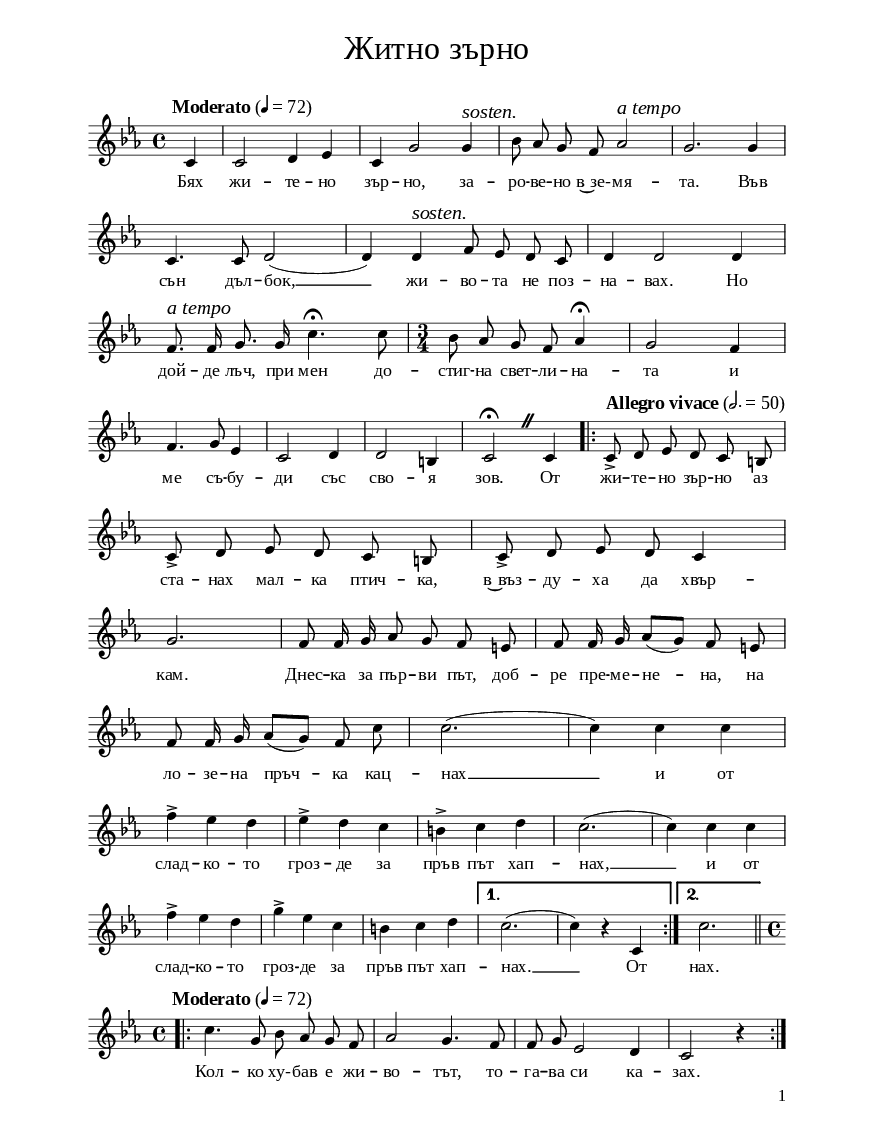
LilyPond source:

\version "2.24.2"

% include paper part and global functions
\include "include/globals.ily"

\bookpart {
  \label #'ref176
  \tocItem \markup "Житно зърно "
  \paper {
    print-all-headers = ##t
    print-page-number = ##t
    print-first-page-number = ##t

    % put page numbers on the bottom
    oddHeaderMarkup = \markup ""
    evenHeaderMarkup = \markup ""
    oddFooterMarkup = \markup
    \fill-line {
      ""
      \if \should-print-page-number \fromproperty #'page:page-number-string
    }
    evenFooterMarkup = \markup
    \fill-line {
      \if \should-print-page-number \fromproperty #'page:page-number-string
      ""
    }

    left-margin = 1.5\cm
    right-margin = 1.5\cm
    top-margin = 1.6\cm
    bottom-margin = 1.2\cm
    ragged-bottom = ##t % do not spread the staves to fill the whole vertical space

    % change distance between staves
    system-system-spacing =
    #'((basic-distance . 9.5)
       (minimum-distance . 6)
       (padding . 1)
       (stretchability . 12))
  }
  \score {
    \include "include/score-layout.ily"

    \new Voice \relative c' {
      \clef treble
      \key c \minor
      \time 4/4
      \tempoFunc "Moderato" 4 "72"
      \autoBeamOff
      \partial 4
      c4 | c2 d4 es | c g'2 g4^\markup { \huge \italic "sosten."} | bes8 as g f as2^\markup { \huge \italic "a tempo"} | g2. g4 | \break

      c,4. c8 d2 (| d4) d^\markup { \huge \italic "sosten."} f8 es d c | d4 d2 d4 |\break

      f8.^\markup { \huge \italic "a tempo"} f16 g8. g16 c4. \fermata c8 | \time 3/4 bes as g f as4 \fermata | g2 f4 | \break

      f4. g8 es4 | c2 d4 | d2 b4 | c2 \fermata \caesura c4 | \repeat volta 2 {

        \tempoFunc "Allegro vivace" 2. "50"
        c8 -> d es d c b | |\break

        c -> d es d c  b | c -> d es d c 4 | \break

        g'2.  | f8 f16 g16 as8 g f e |  f8 f16 g16 as8 ( [g]) f e | \break
        f f16 g16  as8 ( [g ] ) f c' | c2. (| c4) c c | \break

        f -> es d | es -> d c | b -> c d | c2. ( | c4)  c c  | \break

        f -> es d | g -> es c | b c d |
      }
      \alternative {
        {
          c2. ( | c4)  r4 c,4  |
        }  {c'2. \bar "||"  \break }
      }


      \time 4/4
      \tempoFunc "Moderato" 4 "72"
      \bar ".|:-||" c4. g8 bes as g f | as2 g4. f8 | f g es2 d4 | c2 r4
      \bar ":|."
    }

    \addlyrics {
      Бях жи -- те -- но зър -- но, за -- ро -- ве -- но "в~зе-" -- мя -- та.

      Във сън дъл -- бок, __ жи -- во -- та не поз -- на -- вах.

      Но дой -- де лъч, при мен до -- стиг -- на свет -- ли -- на -- та

      и ме съ -- бу -- ди със сво -- я зов.

      От жи -- те -- но зър -- но аз ста -- нах мал -- ка птич -- ка,

      в~въз -- ду -- ха да хвър -- кам.

      Днес -- ка за пър -- ви път, доб -- ре пре -- ме -- не -- на,

      на ло -- зе -- на пръч -- ка кац -- нах __ и от слад -- ко -- то гроз -- де

      за пръв път хап -- нах, __ и от слад -- ко -- то гроз -- де

      за пръв път хап -- нах. __ От нах.

      Кол -- ко "ху-" -- бав е жи -- во -- тът, то -- га -- ва си ка -- зах.}

      \header {
        title = \titleFunc "Житно зърно" "Žitno zărno"
      }

      \midi{}

    } % score


  } % bookpart
